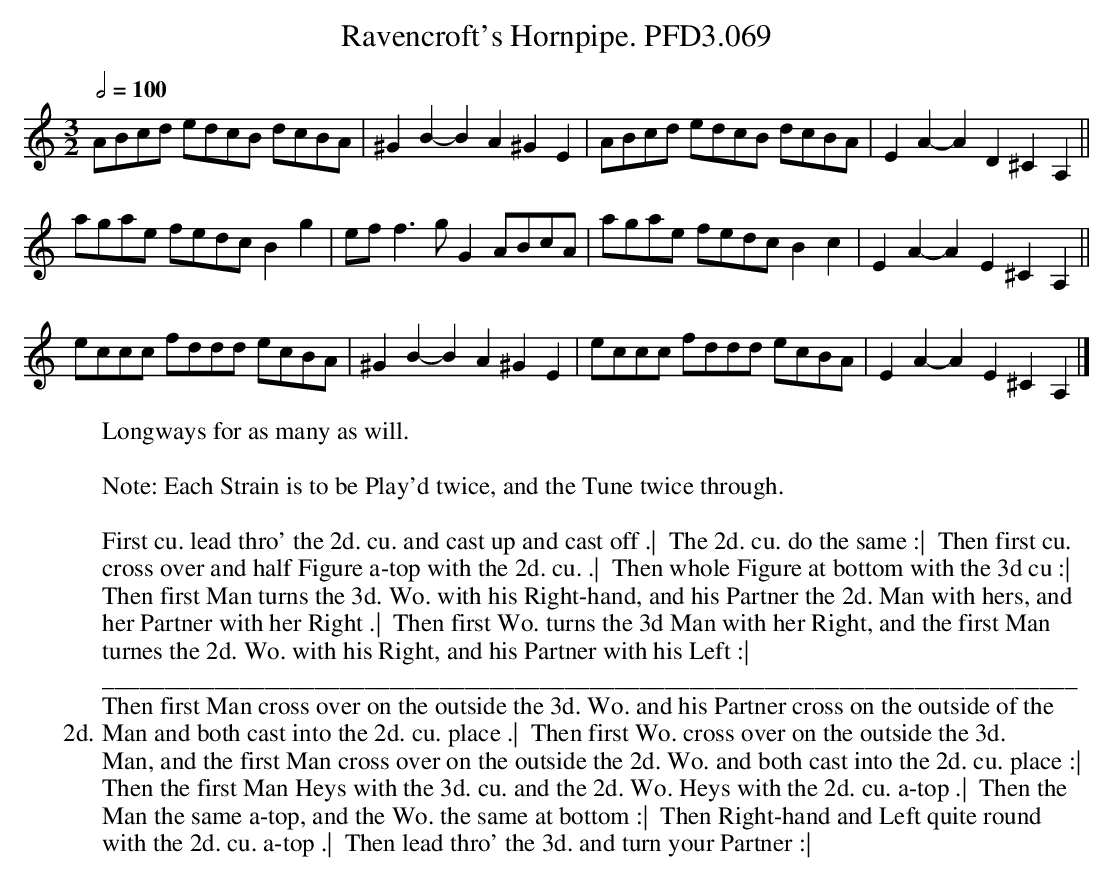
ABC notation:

X:1
T:Ravencroft's Hornpipe. PFD3.069
W:Longways for as many as will.
L:1/8
Q:1/2=100
M:3/2
K:Am
ABcd edcB dcBA|^G2B2-B2A2^G2E2|ABcd edcB dcBA|E2A2-A2 D2^C2A,2||
agae fedc B2g2|ef f3g G2 ABcA|agae fedc B2c2|E2A2-A2 E2^C2 A,2||
eccc fddd ecBA|^G2B2-B2 A2^G2E2|eccc fddd ecBA|E2A2-A2E2 ^C2A,2 |]
W:
W: Note: Each Strain is to be Play'd twice, and the Tune twice through.
W:
W: First cu. lead thro' the 2d. cu. and cast up and cast off .|  The 2d. cu. do the same :|  Then first cu.
W: cross over and half Figure a-top with the 2d. cu. .|  Then whole Figure at bottom with the 3d cu :|
W: Then first Man turns the 3d. Wo. with his Right-hand, and his Partner the 2d. Man with hers, and
W: her Partner with her Right .|  Then first Wo. turns the 3d Man with her Right, and the first Man
W: turnes the 2d. Wo. with his Right, and his Partner with his Left :|
W: ______________________________________________________________________________
W: Then first Man cross over on the outside the 3d. Wo. and his Partner cross on the outside of the
W: 2d. Man and both cast into the 2d. cu. place .|  Then first Wo. cross over on the outside the 3d.
W: Man, and the first Man cross over on the outside the 2d. Wo. and both cast into the 2d. cu. place :|
W: Then the first Man Heys with the 3d. cu. and the 2d. Wo. Heys with the 2d. cu. a-top .|  Then the
W: Man the same a-top, and the Wo. the same at bottom :|  Then Right-hand and Left quite round
W: with the 2d. cu. a-top .|  Then lead thro' the 3d. and turn your Partner :|
